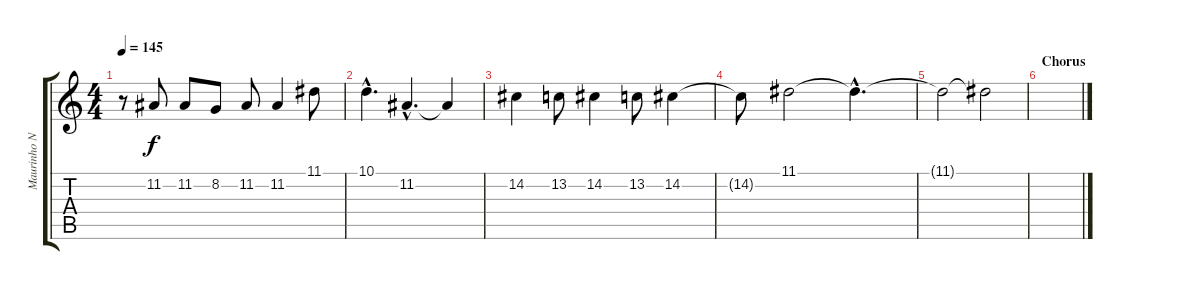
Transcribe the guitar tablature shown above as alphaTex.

\track ("Maurinho Nastácia" "Maurinho N") {instrument lead6voice}
\staff {score tabs}
\tuning (E4 B3 G3 D3 A2 E2) {hide}
\ts (4 4)
\tempo 145
\clef g2
\ks c
r.8{dy f} 11.2.8 11.2.8 8.2.8 11.2.8 11.2.4 11.1.8 |
10.1{hac}.4{d} 11.2{hac}.4{d} 11.2{t}.4 |
14.2.4 13.2.8 14.2.4 13.2.8 14.2.4 |
14.2{t}.8 11.1.2 11.1{hac t}.4{d} |
11.1{t}.2 11.1{t}.2 |
\section ("" "Chorus")
